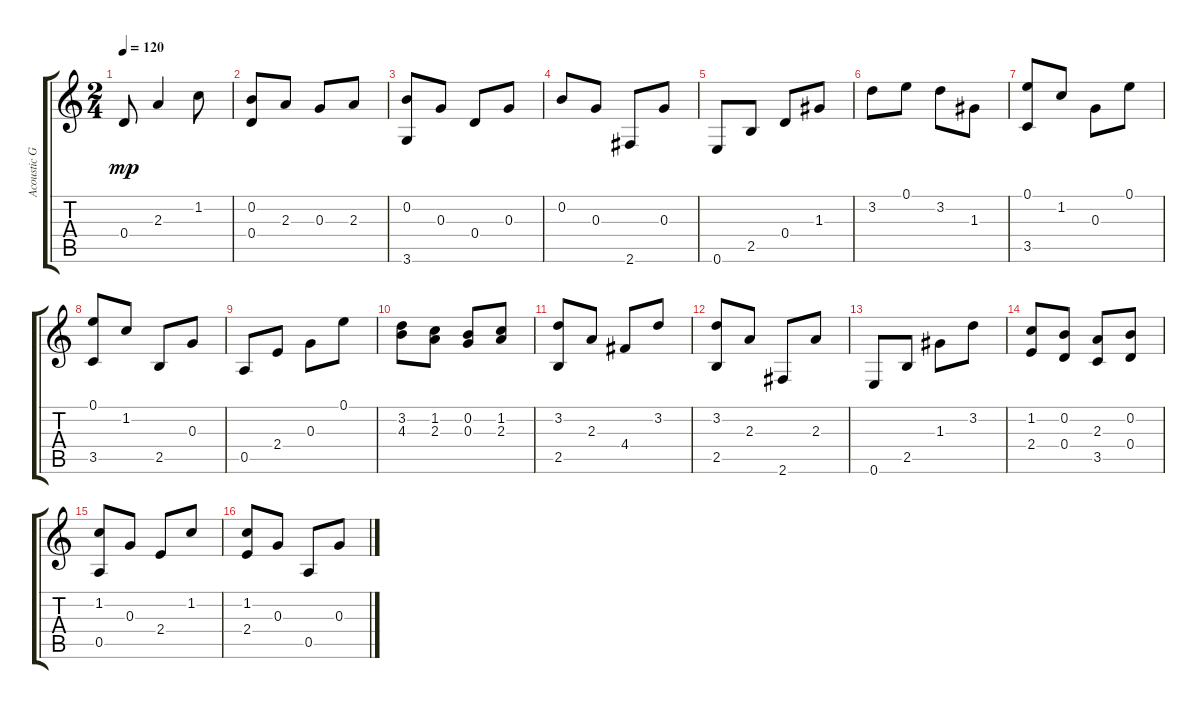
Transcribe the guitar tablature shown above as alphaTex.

\track ("Acoustic Grand Piano" "Acoustic G") {instrument acousticguitarnylon}
\staff {score tabs}
\tuning (E4 B3 G3 D3 A2 E2) {hide}
\ts (2 4)
\tempo 120
\clef g2
\ks c
0.4.8{dy mp} 2.3.4 1.2.8 |
(0.2 0.4).8 2.3.8 0.3.8 2.3.8 |
(0.2 3.6).8 0.3.8 0.4.8 0.3.8 |
0.2.8 0.3.8 2.6.8 0.3.8 |
0.6.8 2.5.8 0.4.8 1.3.8 |
3.2.8 0.1.8 3.2.8 1.3.8 |
(0.1 3.5).8 1.2.8 0.3.8 0.1.8 |
(0.1 3.5).8 1.2.8 2.5.8 0.3.8 |
0.5.8 2.4.8 0.3.8 0.1.8 |
(3.2 4.3).8 (1.2 2.3).8 (0.2 0.3).8 (1.2 2.3).8 |
(3.2 2.5).8 2.3.8 4.4.8 3.2.8 |
(3.2 2.5).8 2.3.8 2.6.8 2.3.8 |
0.6.8 2.5.8 1.3.8 3.2.8 |
(1.2 2.4).8 (0.2 0.4).8 (2.3 3.5).8 (0.2 0.4).8 |
(1.2 0.5).8 0.3.8 2.4.8 1.2.8 |
(1.2 2.4).8 0.3.8 0.5.8 0.3.8
